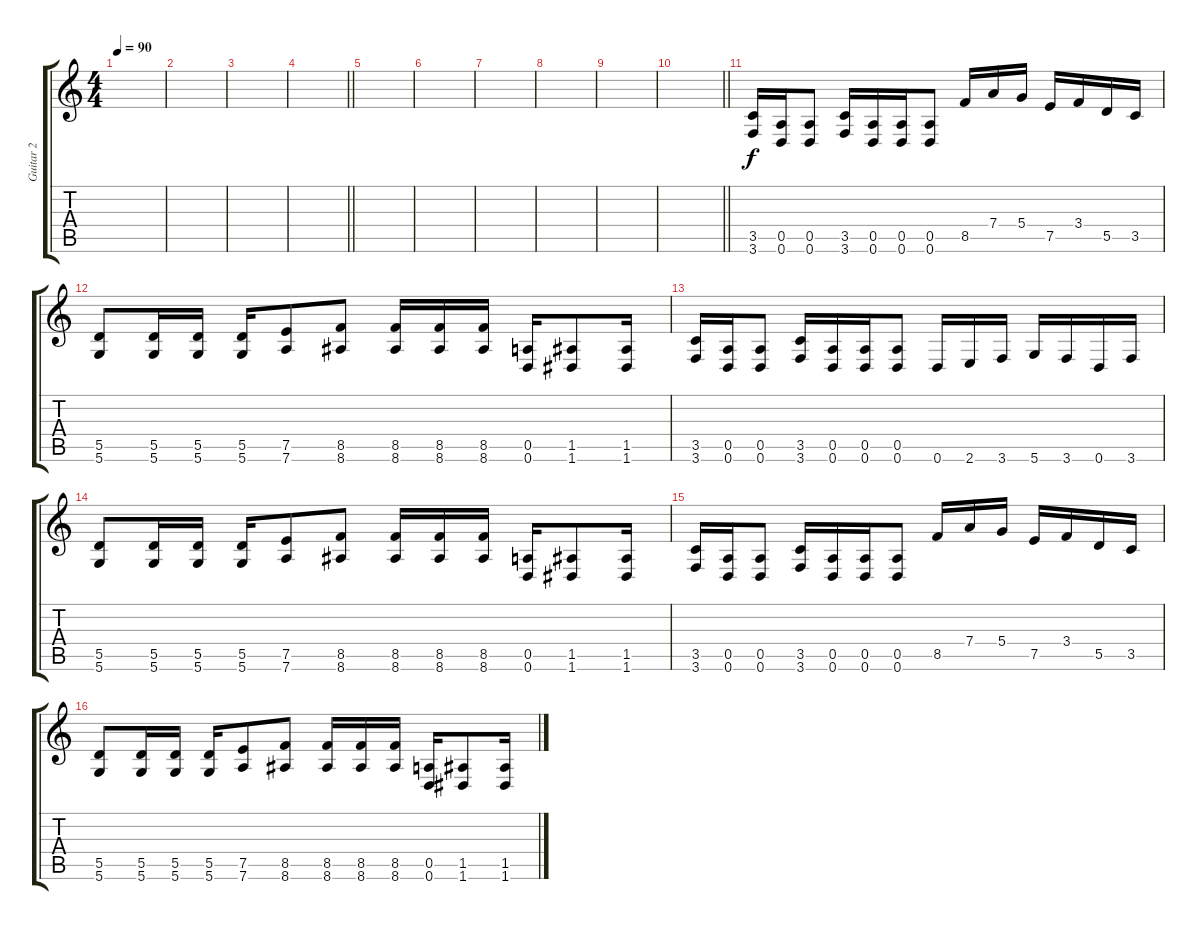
\track ("Guitar 2" "Guitar 2") {instrument distortionguitar}
\staff {score tabs}
\tuning (E4 B3 G3 D3 A2 D2) {hide}
\ts (4 4)
\tempo 90
\clef g2
\ks c
|
|
|
\barLineRight lightlight
|
|
|
|
|
|
\barLineRight lightlight
|
(3.5 3.6).16 (0.5 0.6).16 (0.5 0.6).8 (3.5 3.6).16 (0.5 0.6).16 (0.5 0.6).16 (0.5 0.6).8 8.5.16 7.4.16 5.4.16 7.5.16 3.4.16 5.5.16 3.5.16 |
(5.5 5.6).8 (5.5 5.6).16 (5.5 5.6).16 (5.5 5.6).16 (7.5 7.6).8 (8.5 8.6).8 (8.5 8.6).16 (8.5 8.6).16 (8.5 8.6).16 (0.5 0.6).16 (1.5 1.6).8 (1.5 1.6).16 |
(3.5 3.6).16 (0.5 0.6).16 (0.5 0.6).8 (3.5 3.6).16 (0.5 0.6).16 (0.5 0.6).16 (0.5 0.6).8 0.6.16 2.6.16 3.6.16 5.6.16 3.6.16 0.6.16 3.6.16 |
(5.5 5.6).8 (5.5 5.6).16 (5.5 5.6).16 (5.5 5.6).16 (7.5 7.6).8 (8.5 8.6).8 (8.5 8.6).16 (8.5 8.6).16 (8.5 8.6).16 (0.5 0.6).16 (1.5 1.6).8 (1.5 1.6).16 |
(3.5 3.6).16 (0.5 0.6).16 (0.5 0.6).8 (3.5 3.6).16 (0.5 0.6).16 (0.5 0.6).16 (0.5 0.6).8 8.5.16 7.4.16 5.4.16 7.5.16 3.4.16 5.5.16 3.5.16 |
(5.5 5.6).8 (5.5 5.6).16 (5.5 5.6).16 (5.5 5.6).16 (7.5 7.6).8 (8.5 8.6).8 (8.5 8.6).16 (8.5 8.6).16 (8.5 8.6).16 (0.5 0.6).16 (1.5 1.6).8 (1.5 1.6).16
